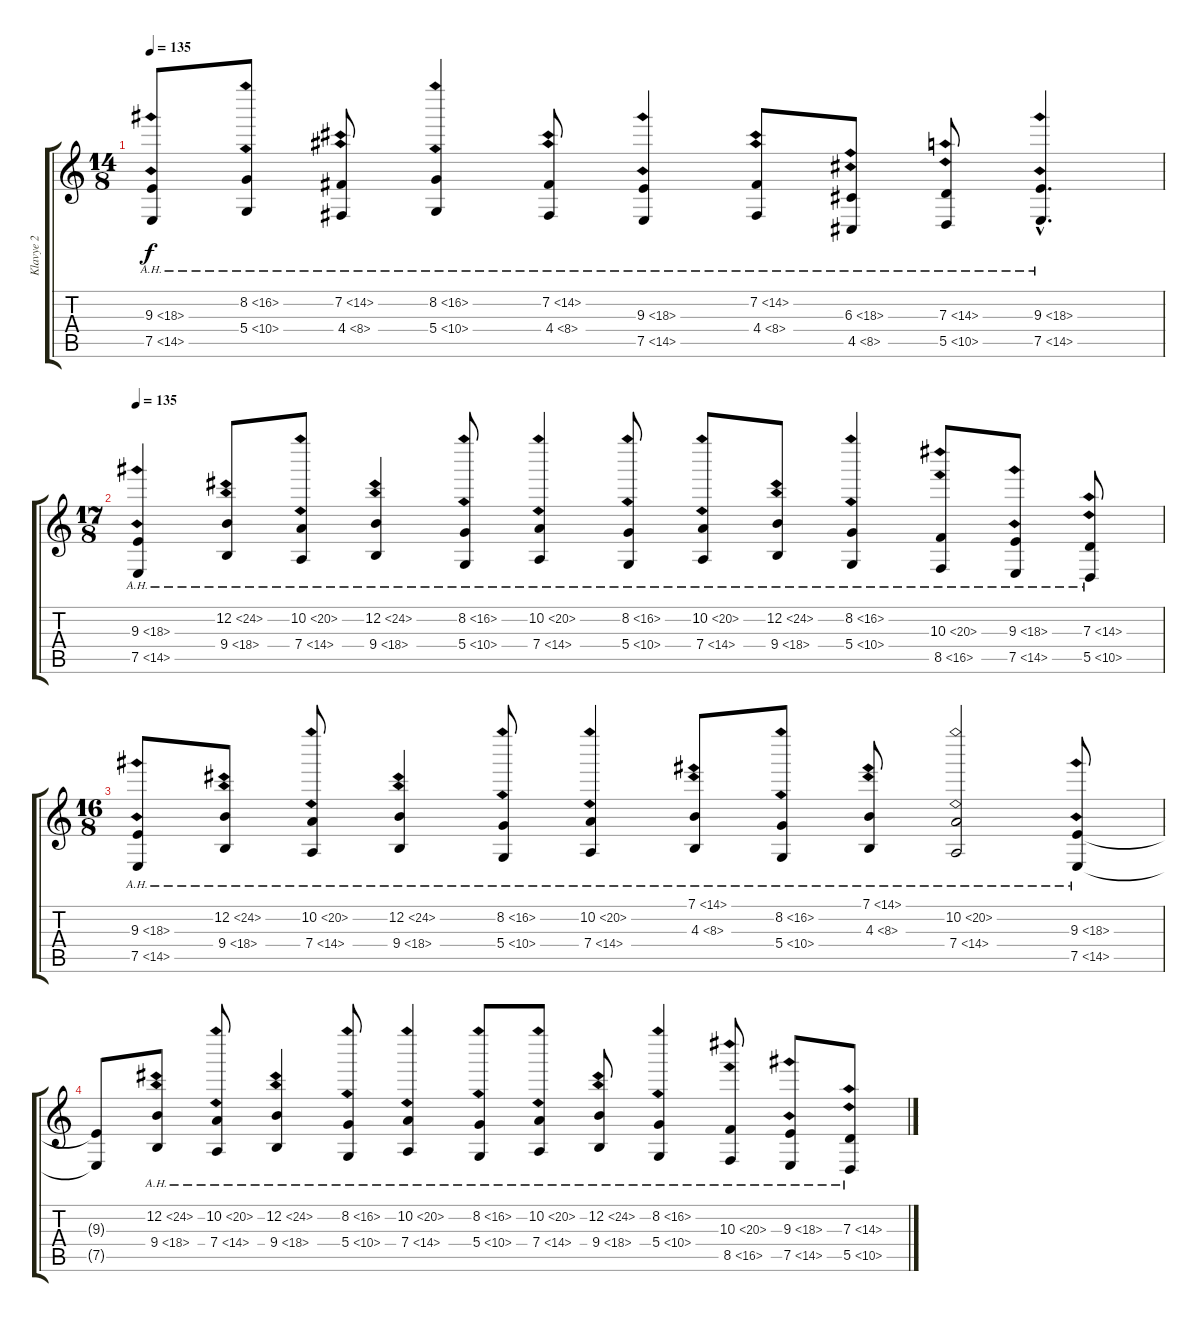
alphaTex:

\track ("Klavye 2" "Klavye 2") {instrument churchorgan}
\staff {score tabs}
\tuning (E4 B3 G3 D3 A2 E2) {hide}
\ts (14 8)
\tempo 135
\clef g2
\ks c
(9.3{ah 9} 7.5{ah 7}).8{dy f} (8.2{ah 8} 5.4{ah 5}).8 (7.2{ah 7} 4.4{ah 4}).8 (8.2{ah 8} 5.4{ah 5}).4 (7.2{ah 7} 4.4{ah 4}).8 (9.3{ah 9} 7.5{ah 7}).4 (7.2{ah 7} 4.4{ah 4}).8 (6.3{ah 12} 4.5{ah 4}).8 (7.3{ah 7} 5.5{ah 5}).8 (9.3{ah 9 hac} 7.5{ah 7 hac}).4{d} |
\ts (17 8)
\tempo 135
(9.3{ah 9} 7.5{ah 7}).4{volume 16} (12.2{ah 12} 9.4{ah 9}).8 (10.2{ah 10} 7.4{ah 7}).8 (12.2{ah 12} 9.4{ah 9}).4 (8.2{ah 8} 5.4{ah 5}).8 (10.2{ah 10} 7.4{ah 7}).4 (8.2{ah 8} 5.4{ah 5}).8 (10.2{ah 10} 7.4{ah 7}).8 (12.2{ah 12} 9.4{ah 9}).8 (8.2{ah 8} 5.4{ah 5}).4 (10.3{ah 10} 8.5{ah 8}).8 (9.3{ah 9} 7.5{ah 7}).8 (7.3{ah 7} 5.5{ah 5}).8 |
\ts (16 8)
(9.3{ah 9} 7.5{ah 7}).8 (12.2{ah 12} 9.4{ah 9}).8 (10.2{ah 10} 7.4{ah 7}).8 (12.2{ah 12} 9.4{ah 9}).4 (8.2{ah 8} 5.4{ah 5}).8 (10.2{ah 10} 7.4{ah 7}).4 (7.1{ah 7} 4.3{ah 4}).8 (8.2{ah 8} 5.4{ah 5}).8 (7.1{ah 7} 4.3{ah 4}).8 (10.2{ah 10} 7.4{ah 7}).2 (9.3{ah 9} 7.5{ah 7}).8 |
(9.3{t} 7.5{t}).8 (12.2{ah 12} 9.4{ah 9}).8 (10.2{ah 10} 7.4{ah 7}).8 (12.2{ah 12} 9.4{ah 9}).4 (8.2{ah 8} 5.4{ah 5}).8 (10.2{ah 10} 7.4{ah 7}).4 (8.2{ah 8} 5.4{ah 5}).8 (10.2{ah 10} 7.4{ah 7}).8 (12.2{ah 12} 9.4{ah 9}).8 (8.2{ah 8} 5.4{ah 5}).4 (10.3{ah 10} 8.5{ah 8}).8 (9.3{ah 9} 7.5{ah 7}).8 (7.3{ah 7} 5.5{ah 5}).8
